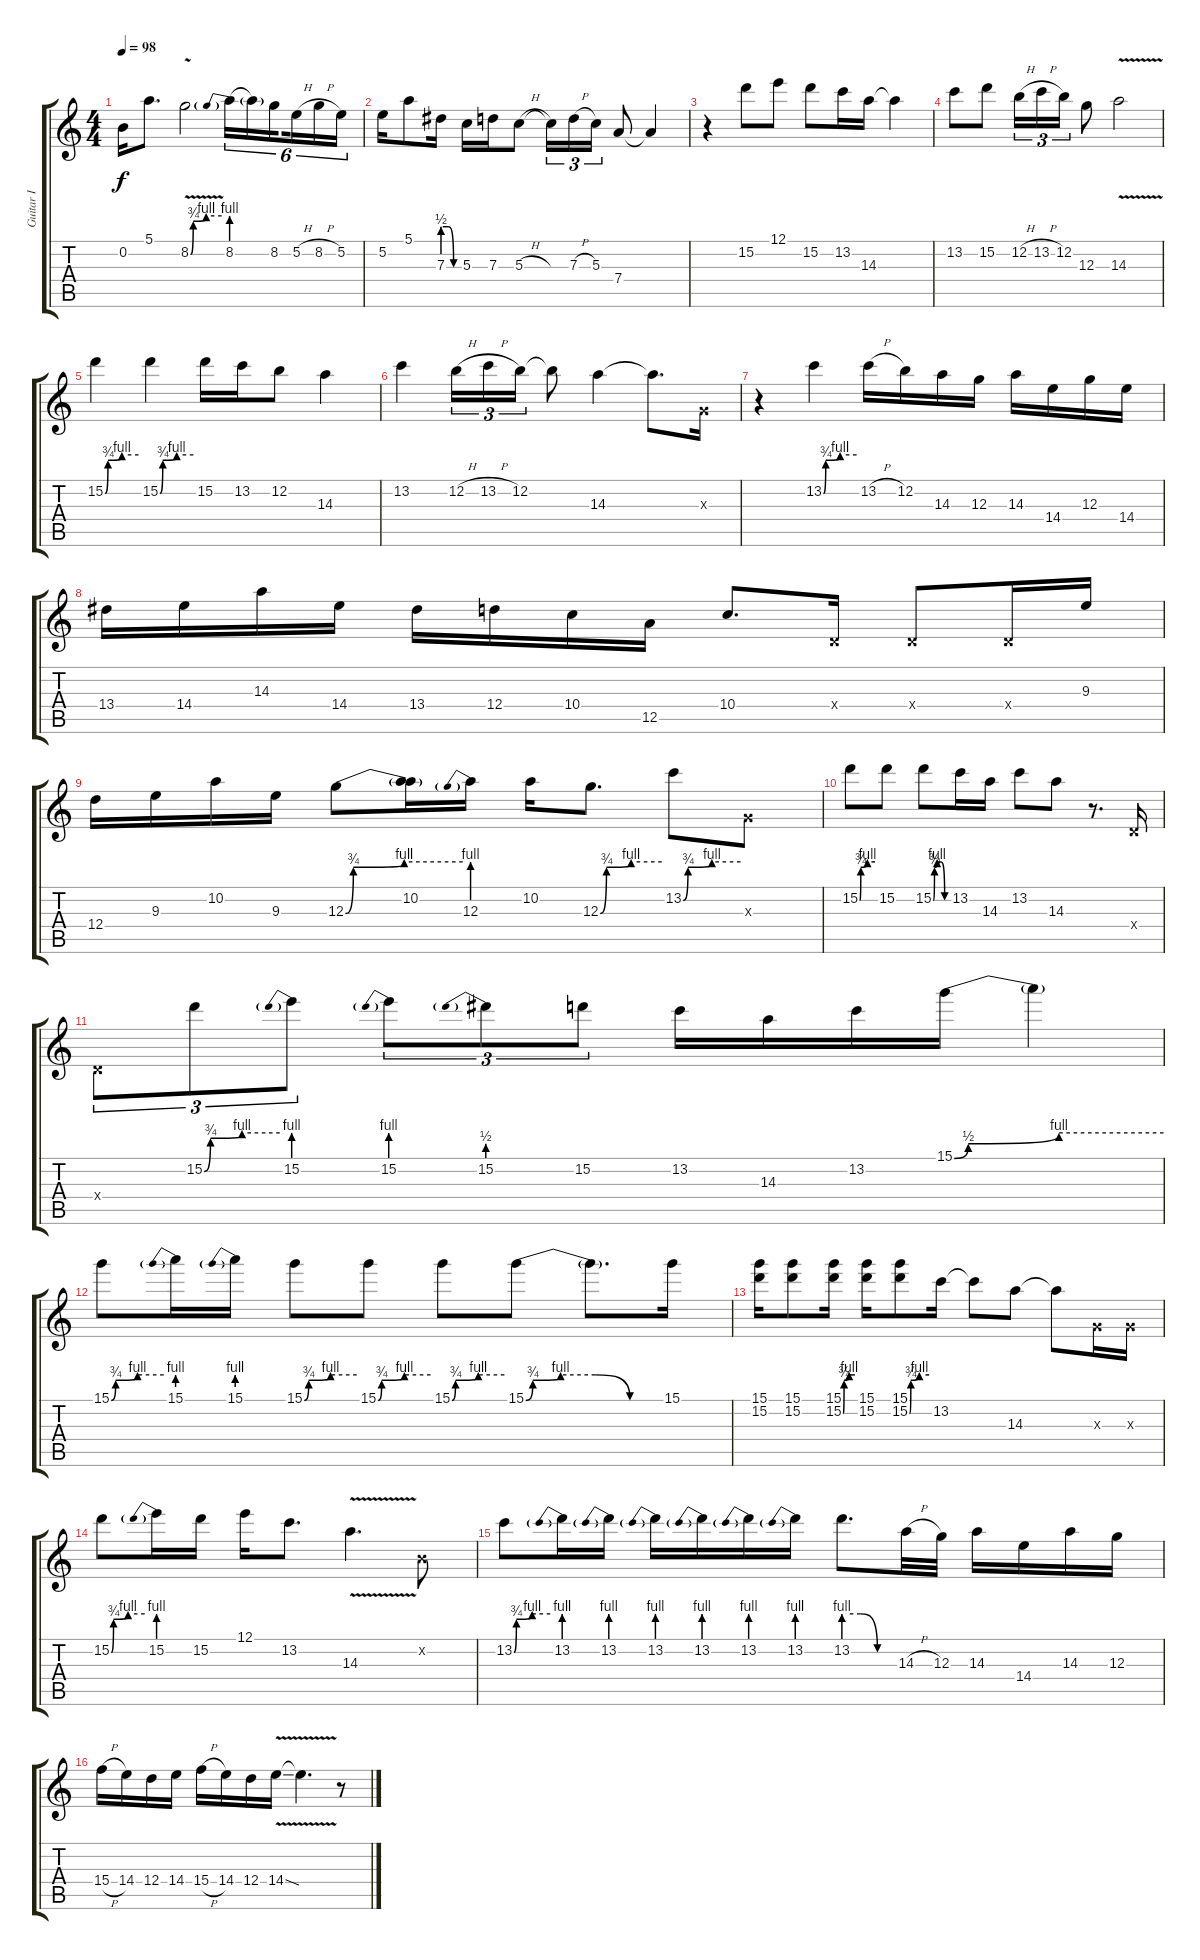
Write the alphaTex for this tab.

\track ("Guitar I" "Guitar I") {instrument overdrivenguitar}
\staff {score tabs}
\tuning (E4 B3 G3 D3 A2 E2) {hide}
\ts (4 4)
\tempo 98
\clef g2
\ks c
0.2.16{dy f} 5.1.8{d} 8.2{be (custom 0 0 5 3 30 4 60 4) v}.2 8.2{be (prebend 0 4 60 4)}.16{tu (6 4)} 8.2{t}.16{tu (6 4)} 8.2.16{tu (6 4) beam splitsecondary} 5.2{h}.16{tu (6 4)} 8.2{h}.16{tu (6 4)} 5.2.16{tu (6 4)} |
5.2.16 5.1.8 7.3{be (custom 0 2 20 2 40 0 60 0)}.16 5.3.16 7.3.16 5.3{h}.8 5.3{t}.16{tu (3 2)} 7.3{h}.16{tu (3 2)} 5.3.16{tu (3 2)} 7.4.8 7.4{t}.4 |
r.4 15.2.8 12.1.8 15.2.8 13.2.16 14.3.16 14.3{t}.4 |
13.2.8 15.2.8 12.2{h}.16{tu (3 2)} 13.2{h}.16{tu (3 2)} 12.2.16{tu (3 2)} 12.3.8 14.3{v}.2 |
15.2{be (custom 0 0 5 3 30 4 60 4)}.4 15.2{be (custom 0 0 5 3 30 4 60 4)}.4 15.2.16 13.2.16 12.2.8 14.3.4 |
13.2.4 12.2{h}.16{tu (3 2)} 13.2{h}.16{tu (3 2)} 12.2.16{tu (3 2)} 12.2{t}.8 14.3.4 14.3{t}.8{d} 0.3{x}.16 |
r.4 13.2{be (custom 0 0 4 3 30 4 60 4)}.4 13.2{h}.16 12.2.16 14.3.16 12.3.16 14.3.16 14.4.16 12.3.16 14.4.16 |
13.4.16 14.4.16 14.3.16 14.4.16 13.4.16 12.4.16 10.4.16 12.5.16 10.4.8{d} 0.4{x}.16 0.4{x}.8 0.4{x}.16 9.3.16 |
12.4.16 9.3.16 10.2.16 9.3.16 12.3{be (custom 0 0 4 3 30 4 60 4)}.8 (10.2 12.3{t}).16 12.3{be (prebend 0 4 60 4)}.16 10.2.16 12.3{be (custom 0 0 6 3 30 4 60 4)}.8{d} 13.2{be (custom 0 0 5 3 30 4 60 4)}.8 0.3{x}.8 |
15.2{be (custom 0 0 4 3 30 4 60 4)}.8 15.2.8 15.2{be (custom 0 0 5 3 15 4 30 4 45 0 60 0)}.8 13.2.16 14.3.16 13.2.8 14.3.8 r.8{d} 0.4{x}.16 |
0.4{x}.8{tu (3 2)} 15.2{be (custom 0 0 5 3 30 4 60 4)}.8{tu (3 2)} 15.2{be (prebend 0 4 60 4)}.8{tu (3 2)} 15.2{be (prebend 0 4 60 4)}.8{tu (3 2)} 15.2{be (prebend 0 2 60 2)}.8{tu (3 2)} 15.2.8{tu (3 2)} 13.2.16 14.3.16 13.2.16 15.1{be (custom 0 0 4 2 30 4 60 4)}.16 15.1{t}.4 |
15.1{be (custom 0 0 5 3 30 4 60 4)}.8 15.1{be (prebend 0 4 60 4)}.16 15.1{be (prebend 0 4 60 4)}.16 15.1{be (custom 0 0 5 3 30 4 60 4)}.8 15.1{be (custom 0 0 4 3 30 4 60 4)}.8 15.1{be (custom 0 0 4 3 30 4 60 4)}.8 15.1{be (custom 0 0 3 3 15 4 30 4 45 0 60 0)}.8 15.1{t}.8{d} 15.1.16 |
(15.1 15.2).16 (15.1 15.2).8 (15.1 15.2{be (custom 0 0 4 3 30 4 60 4)}).16 (15.1 15.2).16 (15.1 15.2{be (custom 0 0 4 3 30 4 60 4)}).8 13.2.16 13.2{t}.8 14.3.8 14.3{t}.8 0.3{x}.16 0.3{x}.16 |
15.2{be (custom 0 0 4 3 30 4 60 4)}.8 15.2{be (prebend 0 4 60 4)}.16 15.2.16 12.1.16 13.2.8{d} 14.3{v}.4{d} 0.2{x}.8 |
13.2{be (custom 0 0 4 3 30 4 60 4)}.8 13.2{be (prebend 0 4 60 4)}.16 13.2{be (prebend 0 4 60 4)}.16 13.2{be (prebend 0 4 60 4)}.16 13.2{be (prebend 0 4 60 4)}.16 13.2{be (prebend 0 4 60 4)}.16 13.2{be (prebend 0 4 60 4)}.16 13.2{be (custom 0 4 20 4 40 0 60 0)}.8{d} 14.3{h}.32 12.3.32 14.3.16 14.4.16 14.3.16 12.3.16 |
15.4{h}.16 14.4.16 12.4.16 14.4.16 15.4{h}.16 14.4.16 12.4.16 14.4{v ss}.16 14.4{t}.4{d} r.8
